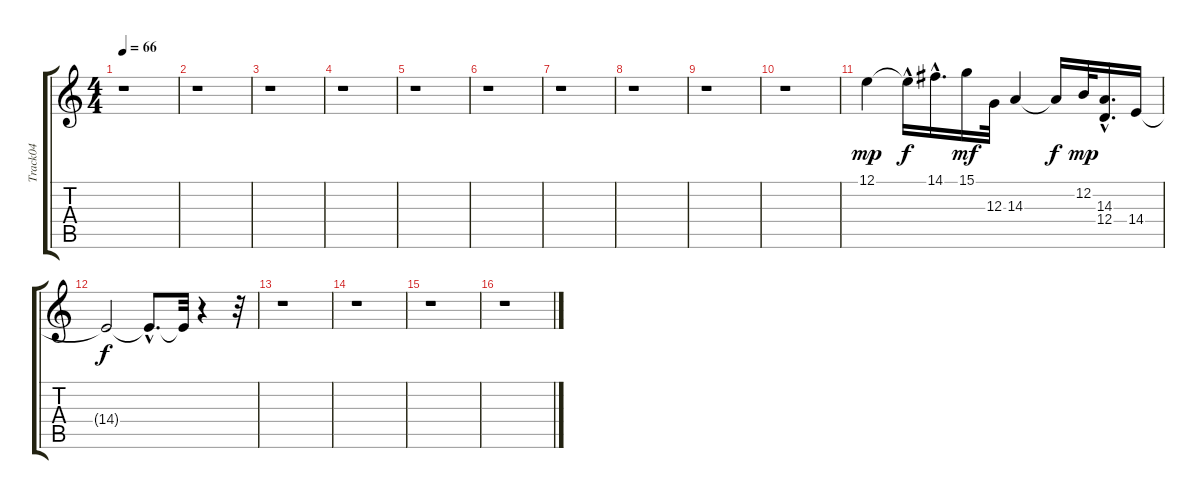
\track ("Track04" "Track04") {instrument acousticgrandpiano}
\staff {score tabs}
\tuning (E4 B3 G3 D3 A2 E2) {hide}
\ts (4 4)
\tempo 66
\clef g2
\ks c
r.1{dy f} |
r.1 |
r.1 |
r.1 |
r.1 |
r.1 |
r.1 |
r.1 |
r.1 |
r.1 |
12.1.4{dy mp} 12.1{hac t}.16{dy f} 14.1{hac}.16{d} 15.1.16{dy mf} 12.3.32 14.3.4 14.3{t}.16{dy f} 12.2.32{dy mp} (14.3 12.4{hac}).16{d} 14.4.16 |
14.4{t}.2{dy f} 14.4{hac t}.8{d} 14.4{t}.32 r.4 r.32 |
r.1 |
r.1 |
r.1 |
r.1
